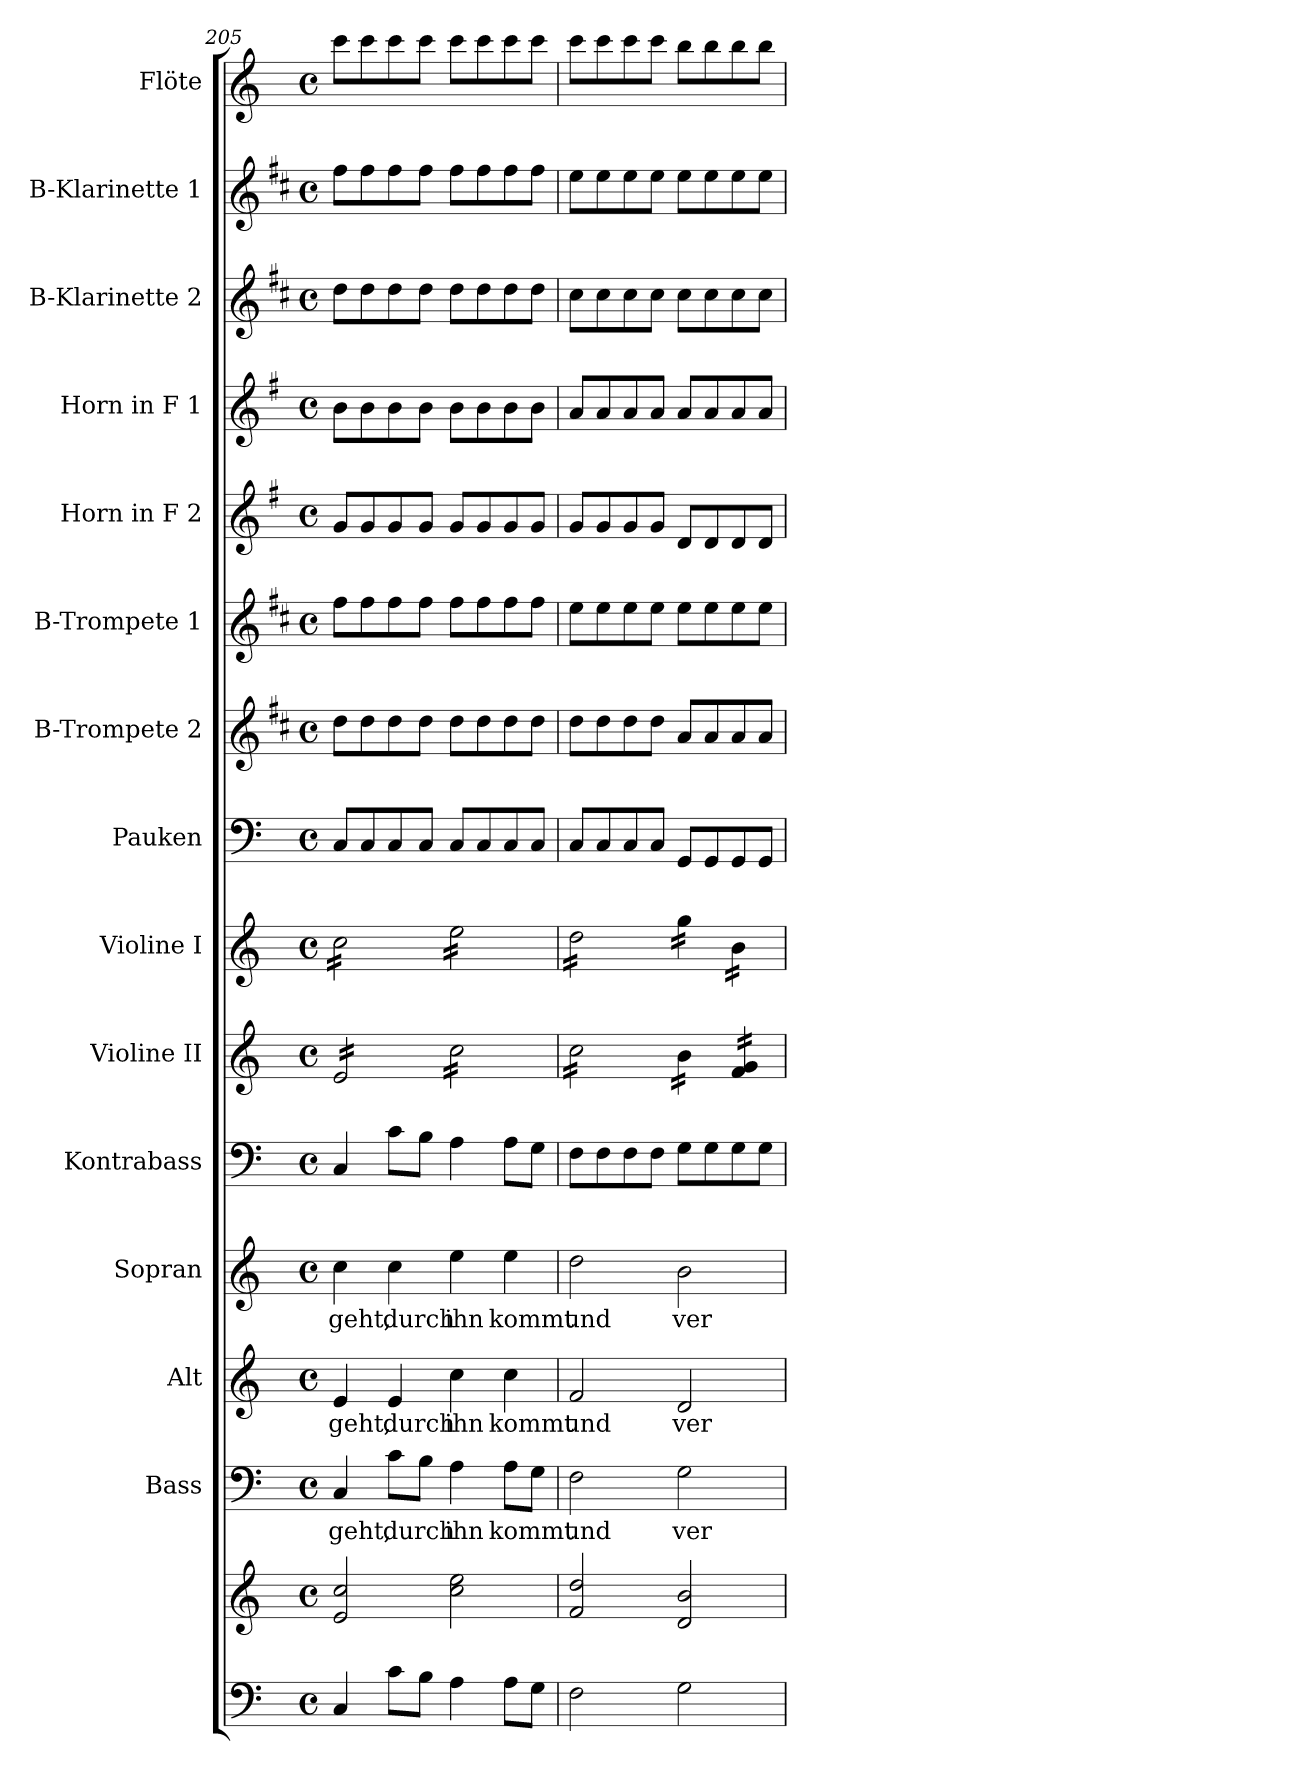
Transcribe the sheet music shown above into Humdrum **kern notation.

**kern	**kern	**kern	**text	**kern	**text	**kern	**text	**kern	**kern	**kern	**kern	**kern	**kern	**kern	**kern	**kern	**kern	**kern
*part15	*part15	*part14	*part14	*part13	*part13	*part12	*part12	*part11	*part10	*part9	*part8	*part7	*part6	*part5	*part4	*part3	*part2	*part1
*staff16	*staff15	*staff14	*staff14	*staff13	*staff13	*staff12	*staff12	*staff11	*staff10	*staff9	*staff8	*staff7	*staff6	*staff5	*staff4	*staff3	*staff2	*staff1
*	*	*I"Bass	*	*I"Alt	*	*I"Sopran	*	*I"Kontrabass	*I"Violine II	*I"Violine I	*I"Pauken	*I"B-Trompete 2	*I"B-Trompete 1	*I"Horn in F 2	*I"Horn in F 1	*I"B-Klarinette 2	*I"B-Klarinette 1	*I"Flöte
*	*	*I'B.	*	*I'A.	*	*I'S.	*	*I'Kb.	*I'Vl. II	*I'Vl. I	*I'Pk.	*I'B Trp. 2	*I'B Trp. 1	*	*	*I'B Kl. 2	*I'B Kl. 1	*I'Fl.
*clefF4	*clefG2	*clefF4	*	*clefG2	*	*clefG2	*	*clefF4	*clefG2	*clefG2	*clefF4	*clefG2	*clefG2	*clefG2	*clefG2	*clefG2	*clefG2	*clefG2
*	*	*	*	*	*	*	*	*ITrd7c12	*	*	*	*ITrd1c2	*ITrd1c2	*ITrd4c7	*ITrd4c7	*ITrd1c2	*ITrd1c2	*
*k[]	*k[]	*k[]	*	*k[]	*	*k[]	*	*k[]	*k[]	*k[]	*k[]	*k[]	*k[]	*k[]	*k[]	*k[]	*k[]	*k[]
*C:	*C:	*C:	*	*C:	*	*C:	*	*C:	*C:	*C:	*C:	*C:	*C:	*C:	*C:	*C:	*C:	*C:
*M4/4	*M4/4	*M4/4	*	*M4/4	*	*M4/4	*	*M4/4	*M4/4	*M4/4	*M4/4	*M4/4	*M4/4	*M4/4	*M4/4	*M4/4	*M4/4	*M4/4
*met(c)	*met(c)	*met(c)	*	*met(c)	*	*met(c)	*	*met(c)	*met(c)	*met(c)	*met(c)	*met(c)	*met(c)	*met(c)	*met(c)	*met(c)	*met(c)	*met(c)
=205	=205	=205	=205	=205	=205	=205	=205	=205	=205	=205	=205	=205	=205	=205	=205	=205	=205	=205
!	!	!	!LO:LY:b	!	!LO:LY:b	!	!LO:LY:b	!	!	!	!	!	!	!	!	!	!	!
*	*	*	*	*	*	*	*	*	*tremolo	*	*	*	*	*	*	*	*	*
*	*	*	*	*	*	*	*	*	*	*tremolo	*	*	*	*	*	*	*	*
4C/	2e/ 2cc/	4C/	-geht,	4e/	-geht,	4cc\	-geht,	4CC/	16e/LL	16cc\LL	8C/L	8cc\L	8ee\L	8c/L	8e\L	8cc\L	8ee\L	8ccc\L
.	.	.	.	.	.	.	.	.	16e/	16cc\	.	.	.	.	.	.	.	.
.	.	.	.	.	.	.	.	.	16e/	16cc\	8C/	8cc\	8ee\	8c/	8e\	8cc\	8ee\	8ccc\
.	.	.	.	.	.	.	.	.	16e/	16cc\	.	.	.	.	.	.	.	.
!	!	!	!LO:LY:b	!	!LO:LY:b	!	!LO:LY:b	!	!	!	!	!	!	!	!	!	!	!
8c\L	.	8c\L	durch	4e/	durch	4cc\	durch	8C\L	16e/	16cc\	8C/	8cc\	8ee\	8c/	8e\	8cc\	8ee\	8ccc\
.	.	.	.	.	.	.	.	.	16e/	16cc\	.	.	.	.	.	.	.	.
8B\J	.	8B\J	.	.	.	.	.	8BB\J	16e/	16cc\	8C/J	8cc\J	8ee\J	8c/J	8e\J	8cc\J	8ee\J	8ccc\J
.	.	.	.	.	.	.	.	.	16e/JJ	16cc\JJ	.	.	.	.	.	.	.	.
!	!	!	!LO:LY:b	!	!LO:LY:b	!	!LO:LY:b	!	!	!	!	!	!	!	!	!	!	!
4A\	2cc\ 2ee\	4A\	ihn	4cc\	ihn	4ee\	ihn	4AA\	16cc\LL	16ee\LL	8C/L	8cc\L	8ee\L	8c/L	8e\L	8cc\L	8ee\L	8ccc\L
.	.	.	.	.	.	.	.	.	16cc\	16ee\	.	.	.	.	.	.	.	.
.	.	.	.	.	.	.	.	.	16cc\	16ee\	8C/	8cc\	8ee\	8c/	8e\	8cc\	8ee\	8ccc\
.	.	.	.	.	.	.	.	.	16cc\	16ee\	.	.	.	.	.	.	.	.
!	!	!	!LO:LY:b	!	!LO:LY:b	!	!LO:LY:b	!	!	!	!	!	!	!	!	!	!	!
8A\L	.	8A\L	kommt	4cc\	kommt	4ee\	kommt	8AA\L	16cc\	16ee\	8C/	8cc\	8ee\	8c/	8e\	8cc\	8ee\	8ccc\
.	.	.	.	.	.	.	.	.	16cc\	16ee\	.	.	.	.	.	.	.	.
8G\J	.	8G\J	.	.	.	.	.	8GG\J	16cc\	16ee\	8C/J	8cc\J	8ee\J	8c/J	8e\J	8cc\J	8ee\J	8ccc\J
.	.	.	.	.	.	.	.	.	16cc\JJ	16ee\JJ	.	.	.	.	.	.	.	.
=206	=206	=206	=206	=206	=206	=206	=206	=206	=206	=206	=206	=206	=206	=206	=206	=206	=206	=206
!	!	!	!LO:LY:b	!	!LO:LY:b	!	!LO:LY:b	!	!	!	!	!	!	!	!	!	!	!
2F\	2f/ 2dd/	2F\	und	2f/	und	2dd\	und	8FF\L	16cc\LL	16dd\LL	8C/L	8cc\L	8dd\L	8c/L	8d/L	8b\L	8dd\L	8ccc\L
.	.	.	.	.	.	.	.	.	16cc\	16dd\	.	.	.	.	.	.	.	.
.	.	.	.	.	.	.	.	8FF\	16cc\	16dd\	8C/	8cc\	8dd\	8c/	8d/	8b\	8dd\	8ccc\
.	.	.	.	.	.	.	.	.	16cc\	16dd\	.	.	.	.	.	.	.	.
.	.	.	.	.	.	.	.	8FF\	16cc\	16dd\	8C/	8cc\	8dd\	8c/	8d/	8b\	8dd\	8ccc\
.	.	.	.	.	.	.	.	.	16cc\	16dd\	.	.	.	.	.	.	.	.
.	.	.	.	.	.	.	.	8FF\J	16cc\	16dd\	8C/J	8cc\J	8dd\J	8c/J	8d/J	8b\J	8dd\J	8ccc\J
.	.	.	.	.	.	.	.	.	16cc\JJ	16dd\JJ	.	.	.	.	.	.	.	.
!	!	!	!LO:LY:b	!	!LO:LY:b	!	!LO:LY:b	!	!	!	!	!	!	!	!	!	!	!
2G\	2d/ 2b/	2G\	ver	2d/	ver-	2b\	ver-	8GG\L	16b\LL	16gg\LL	8GG/L	8g/L	8dd\L	8G/L	8d/L	8b\L	8dd\L	8bb\L
.	.	.	.	.	.	.	.	.	16b\	16gg\	.	.	.	.	.	.	.	.
.	.	.	.	.	.	.	.	8GG\	16b\	16gg\	8GG/	8g/	8dd\	8G/	8d/	8b\	8dd\	8bb\
.	.	.	.	.	.	.	.	.	16b\JJ	16gg\JJ	.	.	.	.	.	.	.	.
.	.	.	.	.	.	.	.	8GG\	16f/ 16g/LL	16b\LL	8GG/	8g/	8dd\	8G/	8d/	8b\	8dd\	8bb\
.	.	.	.	.	.	.	.	.	16f/ 16g/	16b\	.	.	.	.	.	.	.	.
.	.	.	.	.	.	.	.	8GG\J	16f/ 16g/	16b\	8GG/J	8g/J	8dd\J	8G/J	8d/J	8b\J	8dd\J	8bb\J
.	.	.	.	.	.	.	.	.	16f/ 16g/JJ	16b\JJ	.	.	.	.	.	.	.	.
*	*	*	*	*	*	*	*	*	*	*Xtremolo	*	*	*	*	*	*	*	*
*	*	*	*	*	*	*	*	*	*Xtremolo	*	*	*	*	*	*	*	*	*
=	=	=	=	=	=	=	=	=	=	=	=	=	=	=	=	=	=	=
*-	*-	*-	*-	*-	*-	*-	*-	*-	*-	*-	*-	*-	*-	*-	*-	*-	*-	*-
